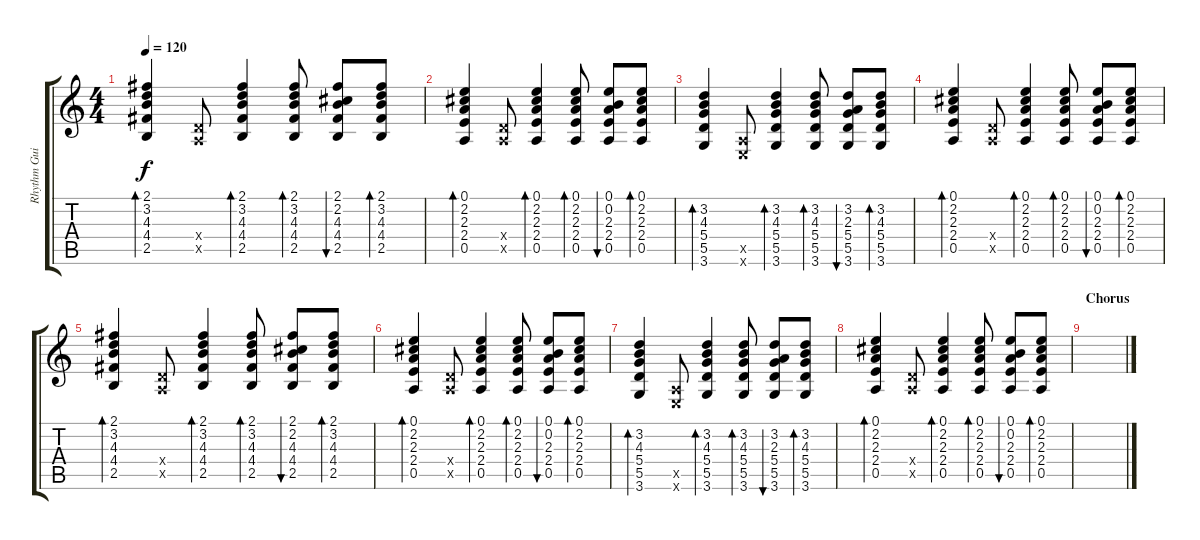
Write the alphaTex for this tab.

\track ("Rhythm Guitar (Mson)" "Rhythm Gui") {instrument overdrivenguitar}
\staff {score tabs}
\tuning (E4 B3 G3 D3 A2 E2) {hide}
\ts (4 4)
\tempo 120
\clef g2
\ks c
(2.1 3.2 4.3 4.4 2.5).4{bd 60 dy f} (0.4{x} 0.5{x}).8 (2.1 3.2 4.3 4.4 2.5).4{bd 60} (2.1 3.2 4.3 4.4 2.5).8{bd 60} (2.1 2.2 4.3 4.4 2.5).8{bu 60} (2.1 3.2 4.3 4.4 2.5).8{bd 60} |
(0.1 2.2 2.3 2.4 0.5).4{bd 60} (0.4{x} 0.5{x}).8 (0.1 2.2 2.3 2.4 0.5).4{bd 60} (0.1 2.2 2.3 2.4 0.5).8{bd 60} (0.1 0.2 2.3 2.4 0.5).8{bu 60} (0.1 2.2 2.3 2.4 0.5).8{bd 60} |
(3.2 4.3 5.4 5.5 3.6).4{bd 60} (0.5{x} 0.6{x}).8 (3.2 4.3 5.4 5.5 3.6).4{bd 60} (3.2 4.3 5.4 5.5 3.6).8{bd 60} (3.2 2.3 5.4 5.5 3.6).8{bu 60} (3.2 4.3 5.4 5.5 3.6).8{bd 60} |
(0.1 2.2 2.3 2.4 0.5).4{bd 60} (0.4{x} 0.5{x}).8 (0.1 2.2 2.3 2.4 0.5).4{bd 60} (0.1 2.2 2.3 2.4 0.5).8{bd 60} (0.1 0.2 2.3 2.4 0.5).8{bu 60} (0.1 2.2 2.3 2.4 0.5).8{bd 60} |
(2.1 3.2 4.3 4.4 2.5).4{bd 60} (0.4{x} 0.5{x}).8 (2.1 3.2 4.3 4.4 2.5).4{bd 60} (2.1 3.2 4.3 4.4 2.5).8{bd 60} (2.1 2.2 4.3 4.4 2.5).8{bu 60} (2.1 3.2 4.3 4.4 2.5).8{bd 60} |
(0.1 2.2 2.3 2.4 0.5).4{bd 60} (0.4{x} 0.5{x}).8 (0.1 2.2 2.3 2.4 0.5).4{bd 60} (0.1 2.2 2.3 2.4 0.5).8{bd 60} (0.1 0.2 2.3 2.4 0.5).8{bu 60} (0.1 2.2 2.3 2.4 0.5).8{bd 60} |
(3.2 4.3 5.4 5.5 3.6).4{bd 60} (0.5{x} 0.6{x}).8 (3.2 4.3 5.4 5.5 3.6).4{bd 60} (3.2 4.3 5.4 5.5 3.6).8{bd 60} (3.2 2.3 5.4 5.5 3.6).8{bu 60} (3.2 4.3 5.4 5.5 3.6).8{bd 60} |
(0.1 2.2 2.3 2.4 0.5).4{bd 60} (0.4{x} 0.5{x}).8 (0.1 2.2 2.3 2.4 0.5).4{bd 60} (0.1 2.2 2.3 2.4 0.5).8{bd 60} (0.1 0.2 2.3 2.4 0.5).8{bu 60} (0.1 2.2 2.3 2.4 0.5).8{bd 60} |
\section ("" "Chorus")
